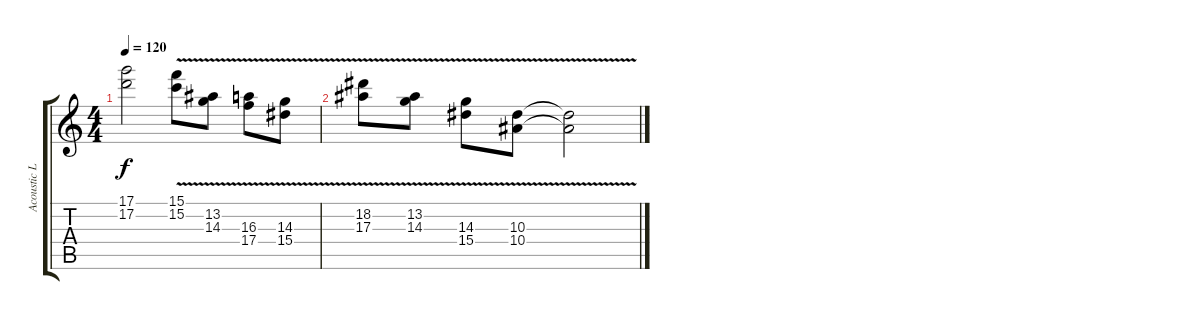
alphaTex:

\track ("Acoustic Lead" "Acoustic L") {instrument acousticguitarnylon}
\staff {score tabs}
\tuning (D4 A3 F3 C3 G2 C2) {hide}
\ts (4 4)
\tempo 120
\clef g2
\ks c
(17.1{t} 17.2{t}).2{dy f} (15.1{v} 15.2).8 (13.2{v} 14.3).8 (16.3{v} 17.4).8 (14.3{v} 15.4).8 |
(18.2{v} 17.3).8 (13.2{v} 14.3).8 (14.3{v} 15.4).8 (10.3{v} 10.4).8 (10.3{t} 10.4{t}).2
